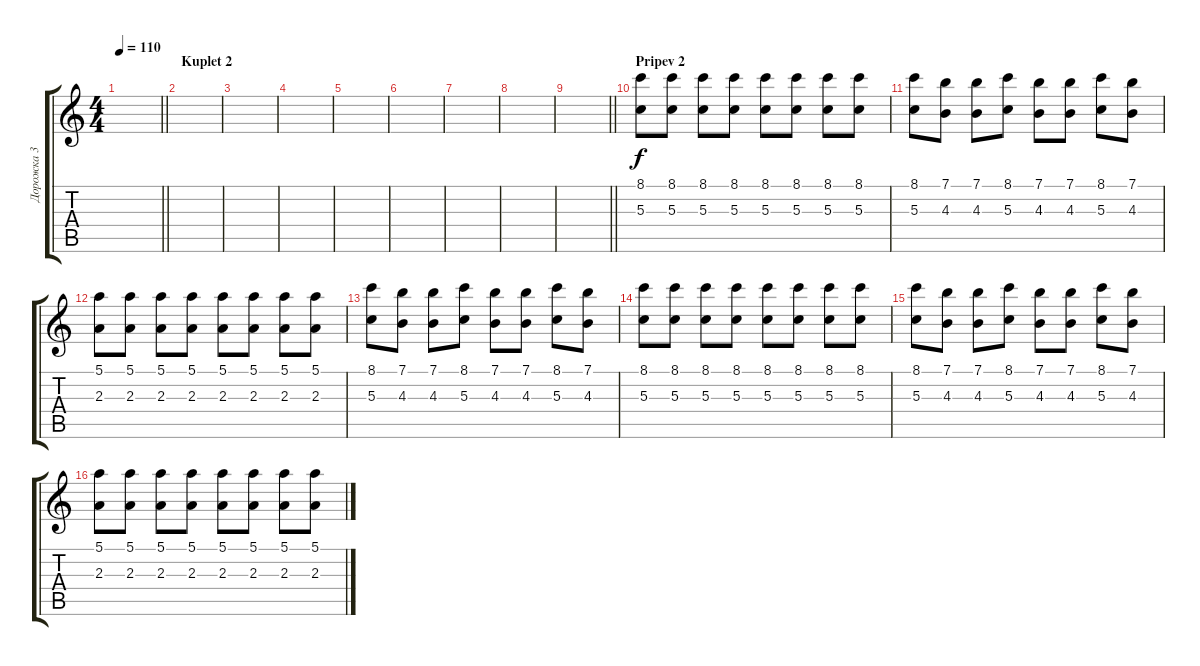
\track ("Дорожка 3" "Дорожка 3") {instrument acousticguitarsteel}
\staff {score tabs}
\tuning (E4 B3 G3 D3 A2 E2) {hide}
\ts (4 4)
\tempo 110
\clef g2
\barLineRight lightlight
\ks c
|
\section ("" "Kuplet 2")
|
|
|
|
|
|
|
\barLineRight lightlight
|
\section ("" "Pripev 2")
(8.1 5.3).8 (8.1 5.3).8 (8.1 5.3).8 (8.1 5.3).8 (8.1 5.3).8 (8.1 5.3).8 (8.1 5.3).8 (8.1 5.3).8 |
(8.1 5.3).8 (7.1 4.3).8 (7.1 4.3).8 (8.1 5.3).8 (7.1 4.3).8 (7.1 4.3).8 (8.1 5.3).8 (7.1 4.3).8 |
(5.1 2.3).8 (5.1 2.3).8 (5.1 2.3).8 (5.1 2.3).8 (5.1 2.3).8 (5.1 2.3).8 (5.1 2.3).8 (5.1 2.3).8 |
(8.1 5.3).8 (7.1 4.3).8 (7.1 4.3).8 (8.1 5.3).8 (7.1 4.3).8 (7.1 4.3).8 (8.1 5.3).8 (7.1 4.3).8 |
(8.1 5.3).8 (8.1 5.3).8 (8.1 5.3).8 (8.1 5.3).8 (8.1 5.3).8 (8.1 5.3).8 (8.1 5.3).8 (8.1 5.3).8 |
(8.1 5.3).8 (7.1 4.3).8 (7.1 4.3).8 (8.1 5.3).8 (7.1 4.3).8 (7.1 4.3).8 (8.1 5.3).8 (7.1 4.3).8 |
(5.1 2.3).8 (5.1 2.3).8 (5.1 2.3).8 (5.1 2.3).8 (5.1 2.3).8 (5.1 2.3).8 (5.1 2.3).8 (5.1 2.3).8
